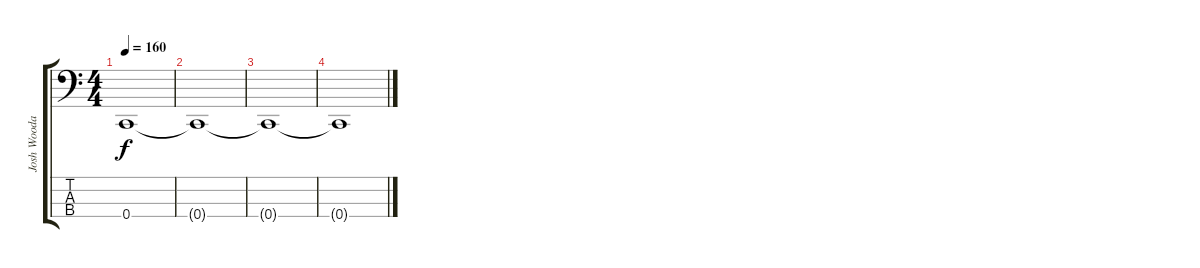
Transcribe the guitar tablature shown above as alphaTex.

\track ("Josh Woodard" "Josh Wooda") {instrument electricbasspick}
\staff {score tabs}
\tuning (F2 C2 G1 C1) {hide}
\ts (4 4)
\tempo 160
\clef f4
\ks c
0.4{t}.1{dy f volume 0} |
0.4{t}.1 |
0.4{t}.1 |
0.4{t}.1
